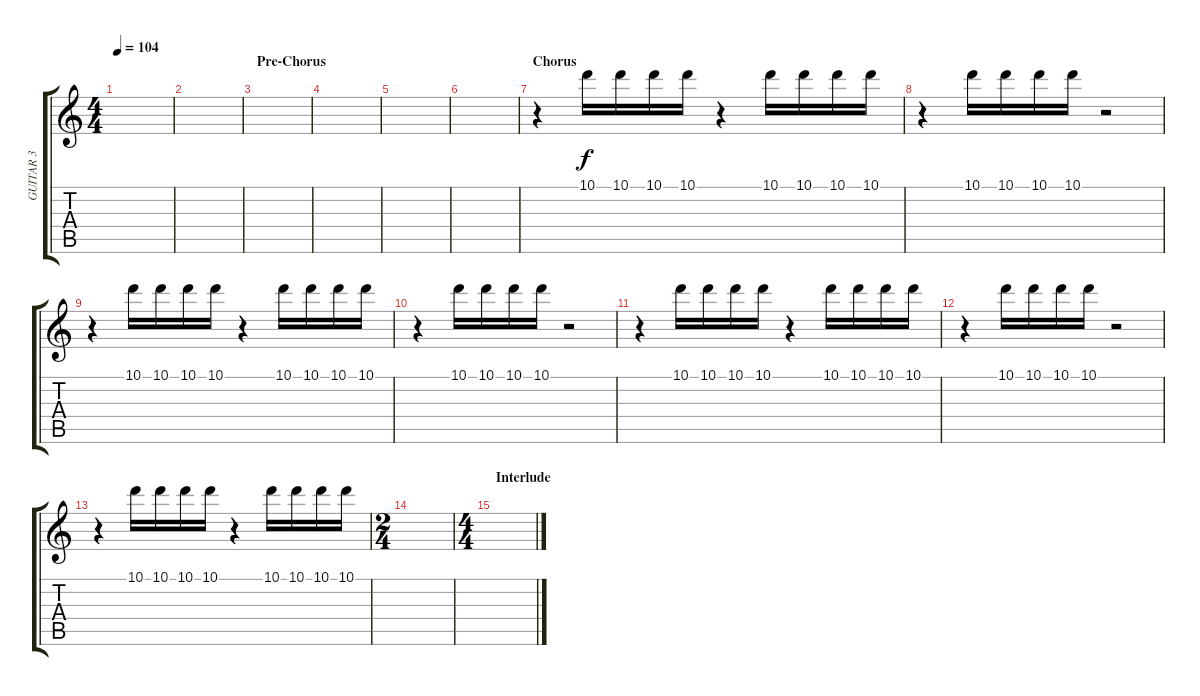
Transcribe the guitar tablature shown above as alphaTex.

\track ("GUITAR 3" "GUITAR 3") {instrument distortionguitar}
\staff {score tabs}
\tuning (E4 B3 G3 D3 A2 D2) {hide}
\ts (4 4)
\tempo 104
\clef g2
\ks c
|
|
\section ("" "Pre-Chorus")
|
|
|
|
\section ("" "Chorus")
r.4 10.1.16 10.1.16 10.1.16 10.1.16 r.4 10.1.16 10.1.16 10.1.16 10.1.16 |
r.4 10.1.16 10.1.16 10.1.16 10.1.16 r.2 |
r.4 10.1.16 10.1.16 10.1.16 10.1.16 r.4 10.1.16 10.1.16 10.1.16 10.1.16 |
r.4 10.1.16 10.1.16 10.1.16 10.1.16 r.2 |
r.4 10.1.16 10.1.16 10.1.16 10.1.16 r.4 10.1.16 10.1.16 10.1.16 10.1.16 |
r.4 10.1.16 10.1.16 10.1.16 10.1.16 r.2 |
r.4 10.1.16 10.1.16 10.1.16 10.1.16 r.4 10.1.16 10.1.16 10.1.16 10.1.16 |
\ts (2 4)
|
\ts (4 4)
\section ("" "Interlude")
